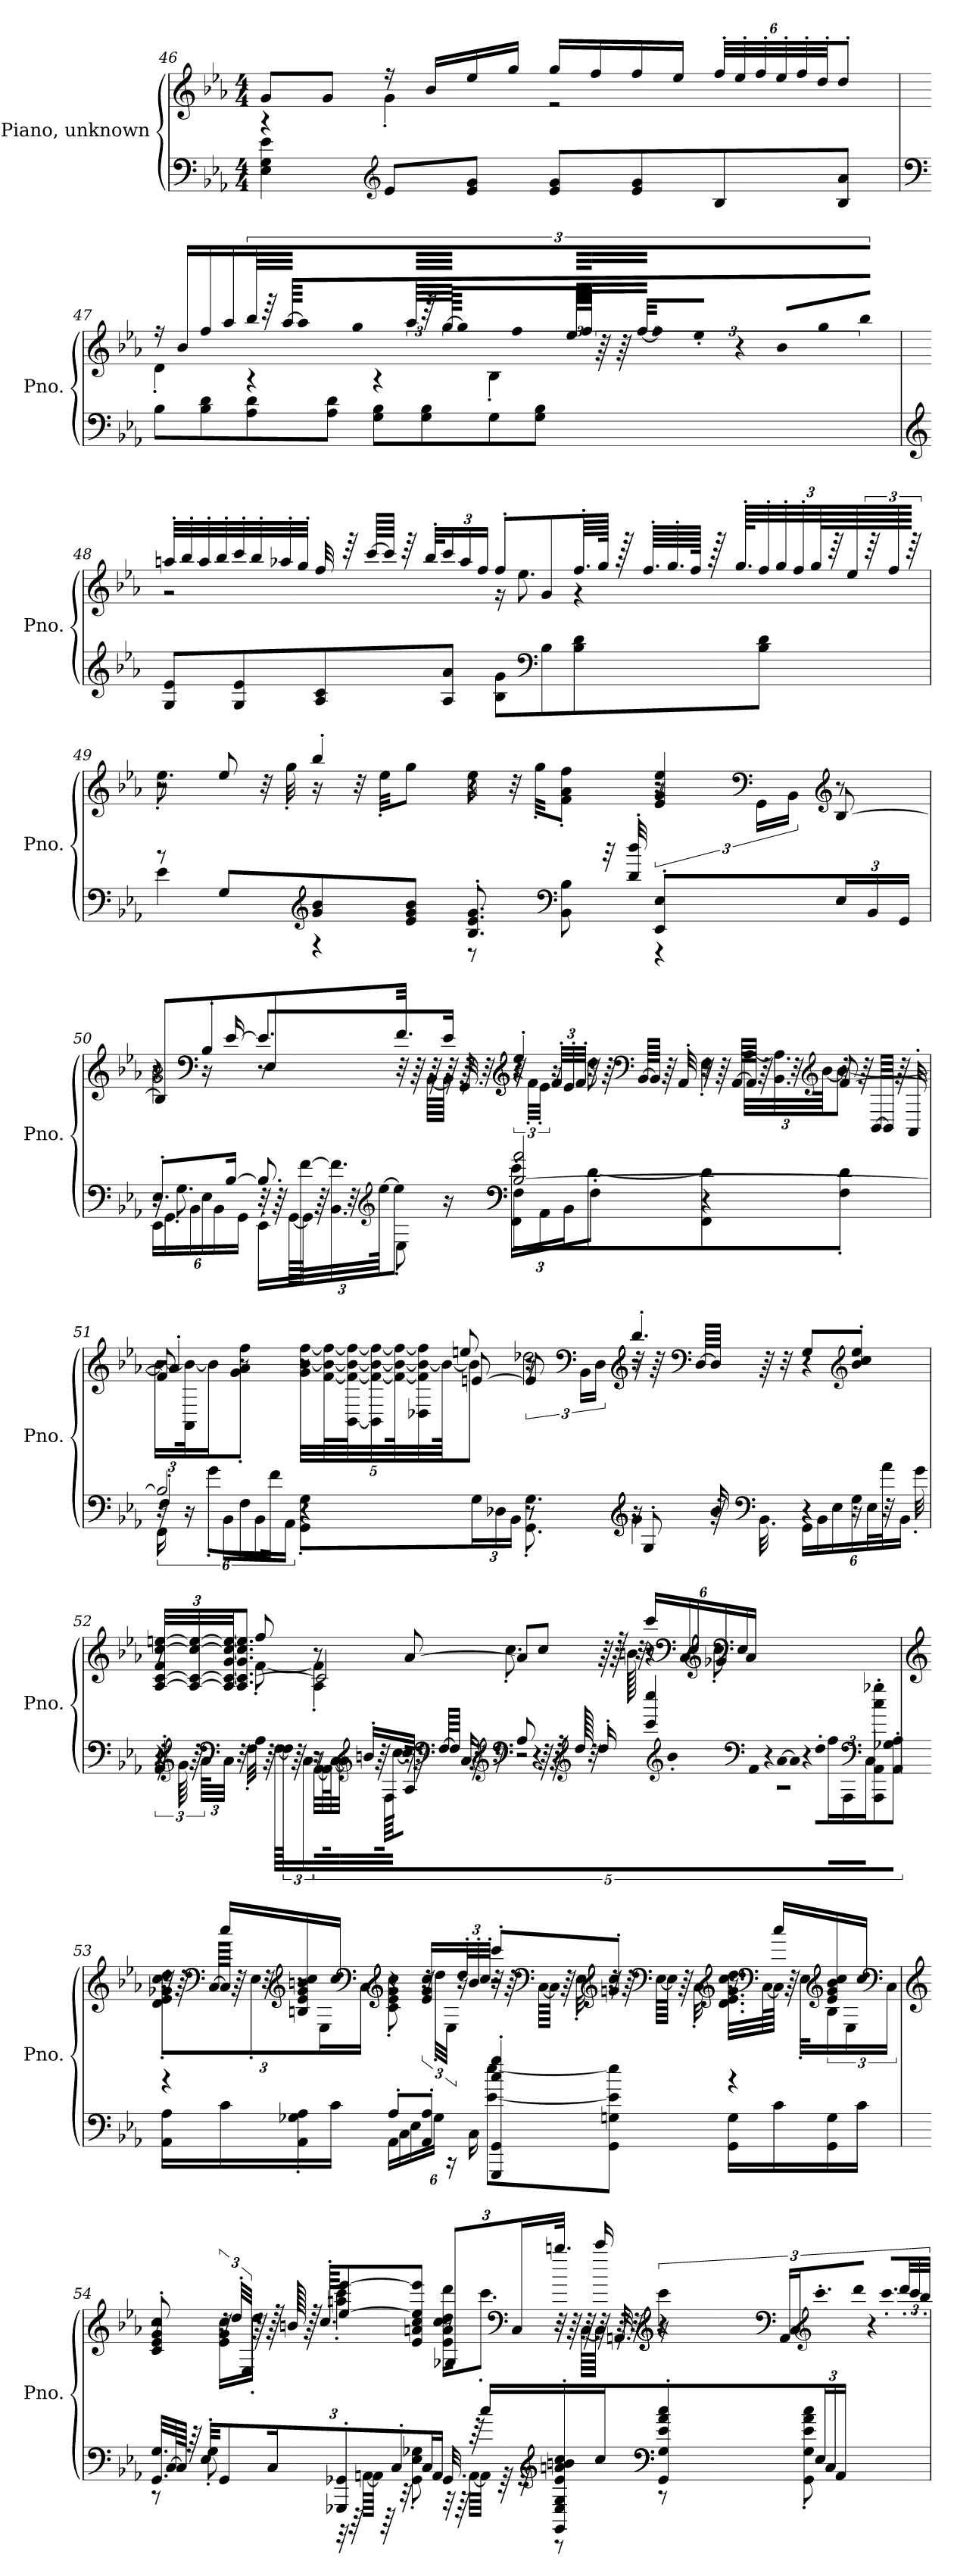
**kern	**kern
*part1	*part1
*staff2	*staff1
*I"Piano, unknown	*
*I'Pno.	*
*clefF4	*clefG2
*k[b-e-a-]	*k[b-e-a-]
*M4/4	*M4/4
=46	=46
*	*^
4E-\ 4G\ 4e-\	8g/L	4r
.	8g/J	.
*clefG2	*	*
8e-/L	16r	4g'\
.	16b-/LL	.
8e-/ 8g/J	16ee-/	.
.	16gg/JJ	.
8e-/ 8g/L	16gg/LL	2r
.	16ff/	.
8e-/ 8g/	16ff/	.
.	16ee-/JJ	.
*	*Xbrackettup	*
8B-/	48ff'/LLL	.
.	48ee-'/	.
.	48ff'/	.
.	48ee-'/	.
.	48ff'/	.
.	48dd'/JJ	.
8B-/ 8a-/J	8dd'/J	.
!!LO:PB:g=z	!!
=47	=47	=47
*clefF4	*	*
8B-\L	16r	4d'\
.	16b-/LL	.
8B-\ 8d\	16ff/	.
.	16aa-/	.
*	*brackettup	*
8A-\ 8d\	96bb-/JJkk	4r
.	96r	.
.	[96aa-/KLLL	.
.	32aa-/J]	.
.	16gg/	.
8A-\ 8d\J	96aa-/JJkk	.
.	96r	.
.	[96gg/KLLL	.
.	32gg/J]	.
.	16ff/	.
8G\ 8B-\L	96ee-/LL	4r
.	96ff/JJJJ	.
.	96r	.
.	96r	.
.	[48ff/KLL	.
.	16ff/J]	.
8G\ 8B-\	8ee-'/J	.
8G\	16r	4B-'\
.	16b-/LL	.
8G\ 8B-\J	16gg/	.
.	16bb-/JJ	.
!!LO:LB:g=z	!!
=48	=48	=48
*clefG2	*	*
8G/ 8e-/L	32aan'/LLL	2r
.	32bb-'/	.
.	32aa'/	.
.	32bb-'/	.
8G/ 8e-/	32ccc'/	.
.	32bb-'/	.
.	32aa-X'/	.
.	32gg'/JJJ	.
8A-/ 8c/	32ff/	.
.	64r	.
.	[64ccc/LLLL	.
.	64ccc/JJJJ]	.
.	64r	.
.	32bb-'/KLL	.
*	*Xbrackettup	*
8A-/ 8a-/J	24ccc/	.
.	24aa-/	.
.	24ff/JJ	.
8B-\ 8g\L	8ff'/L	16r
.	.	8.ee-\
*clefF4	*	*
8B-\	8g/	.
8B-\ 8d\	64.ff'/LLL	4r
.	128gg/JJJJk	.
.	128r	.
.	64.ff'/LLLL	.
.	64.gg'/	.
.	128ff/JJJJk	.
.	128r	.
.	64.gg'/KLLL	.
8B-\ 8d\J	48ff'/	.
.	48gg'/	.
.	48ff'/	.
*	*brackettup	*
.	96gg/JJJk	.
.	96r	.
.	96ee-/	.
.	96r	.
.	96ff/	.
.	96r	.
!!LO:LB:g=z
=49	=49	=49
*^	*	*^
8r	4e-\	2r	8.ee-'\	8r
8G/L	.	.	.	8ee-/
.	.	.	32r	.
.	.	.	32gg'\	.
*clefG2	*	*	*	*
8g/ 8b-/	4r	.	16r	4bb-'/
.	.	.	32r	.
.	.	.	32ee-'\KKL	.
8e-/ 8g/ 8b-/J	.	.	8gg\J	.
8.B-/' 8.e-/' 8.g/'	8r	4r	16ee-\	4r
.	.	.	32r	.
.	.	.	32gg'\KKL	.
*clefF4	*	*	*	*
.	8BB-\ 8B-\	.	8f\' 8a-\' 8ff\'J	.
32r	.	.	.	.
32d/' 32dd/'	.	.	.	.
8EE-/' 8E-/'L	4r	4e-/ 4g/ 4ee-/	24r	8r
*	*	*clefF4	*	*
.	.	.	24GG\LL	.
.	.	.	24BB-\JJ	.
*	*	*clefG2	*	*
*Xbrackettup	*	*	*	*
24E-/L	.	.	8r	[8B-/
24BB-/	.	.	.	.
24GG/JJ	.	.	.	.
!!LO:LB:g=z
=50	=50	=50	=50	=50
*	*^	*	*	*^
8.E-'/L	16r	24EE-\LL	8r	2g\ 2b-\	8B-/L]	4r
.	.	24GG\	.	.	.	.
.	8.G'\	.	.	.	.	.
.	.	24BB-\	.	.	.	.
*	*	*	*clefF4	*	*	*
.	.	24E-\	16r	.	8B-'/	.
.	.	24BB-\	.	.	.	.
[16B-/Jk	.	.	[16e-/	.	.	.
.	.	24GG\JJ	.	.	.	.
8.B-/]	32r	16EE-'\LL	8.e-/L]	.	8E-/	8r
.	64r	.	.	.	.	.
.	[64GG\LLLL	.	.	.	.	.
.	64GG\JJJJ]	[48f\L	.	.	.	.
.	64r	.	.	.	.	.
.	.	48.BB-\ 48.f\]	.	.	.	.
.	32r	.	.	.	.	.
*clefG2	*	*	*	*	*	*
.	.	[96ee-\JJK	.	.	.	.
.	8E-'\	8ee-\J]	.	.	32.f/Jkk	32r
.	.	.	.	.	.	64r
.	.	.	.	.	64r	[64BB-\LLLL
16r	.	.	16e-/Jk	.	64r	64BB-\JJJJ]
.	.	.	.	.	32.GG/	64r
.	.	.	.	.	.	32r
*clefF4	*	*	*clefG2	*	*	*
[2B-/ 2a-/	8F\L	24FF\' 24e-\'LL	4ee-'/	48r	16r	4r
.	.	.	.	48f'\LLL	.	.
.	.	24AA-\	.	48e-'\JJJ	.	.
*	*	*	*	*	*Xbrackettup	*
.	.	.	.	16r	48f'/LLL	.
.	.	24BB-\J	.	.	48e-'/	.
.	.	.	.	.	48f'/JJJ	.
.	[8d\	8F'\J	.	8dd\	32r	.
.	.	.	.	.	64r	.
*	*	*	*clefF4	*	*	*
.	.	.	.	.	[64BB-/LLLL	.
.	.	.	.	.	64BB-/JJJJ]	.
.	.	.	.	.	64r	.
.	.	.	.	.	32AA-'/	.
.	8FF\ 8d\]	4r	8r	16r	32r	4F'\
.	.	.	.	.	64r	.
.	.	.	.	.	[64AA-/LLLL	.
.	.	.	.	[48A-\LLL	64AA-/JJJJ]	.
.	.	.	.	.	64r	.
.	.	.	.	48.BB-\ 48.A-\]	.	.
.	.	.	.	.	32r	.
*	*	*	*clefG2	*	*	*
.	.	.	.	[96b-\JJK	.	.
.	8F\' 8d\'J	.	[8f/	8b-\J_	32r	.
.	.	.	.	.	64r	.
.	.	.	.	.	[64BB-/LLLL	.
.	.	.	.	.	64BB-/JJJJ]	.
.	.	.	.	.	64r	.
.	.	.	.	.	32AA-'/	.
!!LO:LB:g=z	!!	!!	!!
=51	=51	=51	=51	=51	=51	=51
*	*	*^	*	*	*	*
*	*	*	*brackettup	*	*	*	*
2B-/]	16r	4F'/	24FF\	8f/]	24b-\LL_	4a-'/	2r
.	.	.	24r	.	48AA-\ 48b-\_K	.	.
.	8g'\L	.	.	.	16b-\J]	.	.
.	.	.	24BB-\LL	.	.	.	.
*	*	*	*Xbrackettup	*	*	*	*
.	.	.	24F\	8r	8g\' 8a-\' 8ff\'J	.	.
.	.	.	24BB-\	.	.	.	.
.	16f\Jk	.	.	.	.	.	.
.	.	.	24AA-\JJ	.	.	.	.
.	4r	4r	8GG\' 8G\'L	8r	40g\ [40b-\ [40ff\LLL	8r	.
.	.	.	.	.	[80f\ 80b-\_ 80ff\_L	.	.
.	.	.	.	.	[80BB-\ 80f\_ 80b-\_ 80ff\_J	.	.
.	.	.	.	.	40BB-\] 40f\_ 40b-\_ 40ff\_	.	.
.	.	.	.	.	80f\_ 80b-\_ 80ff\_K	.	.
.	.	.	.	.	40D-X\ 40f\] 40b-\_ 40ff\]	.	.
.	.	.	.	.	80b-\JJK_	.	.
.	.	.	24G\L	[8en/	8b-\J]	8een/	.
.	.	.	24D-X\	.	.	.	.
.	.	.	24BB-\JJ	.	.	.	.
*	*	*	*	*	*brackettup	*	*
8r	8r	8r	8.GG\' 8.G\'	8e/]	24r	8r	2dd-X\
*	*	*	*	*clefF4	*	*	*
.	.	.	.	.	24BB-\LL	.	.
.	.	.	.	.	24D-\JJ	.	.
*clefG2	*	*	*	*clefG2	*	*	*
16r	4g\	8G'/	.	4.bb-'/	8r	32r	.
.	.	.	.	.	.	64r	.
*	*	*	*	*clefF4	*	*	*
.	.	.	.	.	.	[64D-/LLLL	.
16b-/	.	.	64r	.	.	64D-/JJJJ]	.
*clefF4	*	*	*	*	*	*	*
.	.	.	32.BB-\	.	.	64r	.
.	.	.	.	.	.	32r	.
4r	.	4r	24GG\LL	.	4r	8G/L	.
.	.	.	24BB-\	.	.	.	.
.	.	.	24E-\	.	.	.	.
*	*	*	*	*clefG2	*	*	*
.	16r	.	24G\	.	.	8b-/' 8cc/' 8ee/'J	.
.	.	.	48E-\L	.	.	.	.
.	32r	.	48a-\J	.	.	.	.
.	.	.	24BB-\JJ	.	.	.	.
.	32g'\	.	.	.	.	.	.
*	*v	*v	*v	*	*	*	*
*	*	*	*	*v	*v
!!LO:LB:g=z
=52	=52	=52	=52	=52
*	*brackettup	*	*	*Xbrackettup
*	*^	*	*	*
4AA-'/	96r	4r	8r	8r	[48A-/ [48c/ 48f/ [48cc/ [48een/LLL
*clefG2	*	*	*	*	*
.	96g\	.	.	.	.
.	96r	.	.	.	48A-/_ 48c/_ 48cc/_ 48ee/_
*	*Xbrackettup	*	*	*	*
.	96a-\KLLL	.	.	.	.
*clefF4	*	*	*	*	*
.	48C\JJJ	.	.	.	48A-/_ 48c/_ [48g/ 48cc/_ 48ee/_JJ
.	32r	.	.	.	8.A-/] 8.c/_ 8.g/] 8.cc/] 8.ee/]J
.	32F'\LLL	.	.	.	.
.	32A-\JJJ	.	8ff/	[8f'\	.
.	64r	.	.	.	.
.	[64F\LLLL	.	.	.	.
*	*brackettup	*	*	*	*
.	96F\JJJJ]	.	.	.	.
.	96r	.	.	.	.
.	24C\	.	.	.	.
16r	[40AA-\LLL	8r	8r	4A-\' 4f\]'	2c/]
.	80AA-\L]	.	.	.	.
.	[80C\J	.	.	.	.
.	40C\JJJ]	.	.	.	.
*clefG2	*	*	*	*	*
16bn'/LL	.	.	.	.	.
.	80r	.	.	.	.
.	80F\KLLL	.	.	.	.
.	[40cc\J	.	.	.	.
32A-/JJk	16cc\JJ]	16r	[8a-/	.	.
64r	.	.	.	.	.
*clefF4	*	*	*	*	*
[64F/LLLL	.	.	.	.	.
64F/JJJJ]	32r	16C/	.	.	.
64r	.	.	.	.	.
*clefG2	*	*	*	*	*
32r	32b'\	.	.	.	.
*clefF4	*	*	*	*	*
8A-/	32AA-\	2r	8a-/L]	8.cc'\	.
.	64r	.	.	.	.
.	[64C\LLLL	.	.	.	.
.	64C\JJJJ]	.	.	.	.
.	64r	.	.	.	.
.	32F'\KLL	.	.	.	.
*	*Xbrackettup	*	*	*	*
64r	24A-\	.	8cc/J	.	.
128r	.	.	.	.	.
*clefG2	*	*	*	*	*
128dd/	.	.	.	.	.
32r	.	.	.	.	.
.	24F\	.	.	.	.
16dd'/	.	.	.	64r	.
.	.	.	.	128r	.
*clefF4	*	*	*	*	*
.	24C\J	.	.	.	.
.	.	.	.	128bn\	.
.	.	.	.	32r	.
4e-/ 4ee-/	8AAA-\' 8AA-\' 8cc\' 8gg-X\'	.	4r	8r	24ccc/LL
*	*	*	*clefF4	*	*
.	.	.	.	.	24C/
.	.	.	.	.	24E-/
*	*	*	*clefG2	*	*
.	8AA-\' 8G-X\' 8A-\'J	.	.	8cc'\	24g-X/
*	*	*	*clefF4	*	*
.	.	.	.	.	24E-/
.	.	.	.	.	24C/JJ
*v	*v	*v	*	*	*
!!LO:PB:g=z	!!	!!
=53	=53	=53	=53
*	*clefG2	*	*
*^	*	*	*
4r	16AA-\ 16A-\LL	16r	12d\' 12e-\' 12g-X\' 12cc\' 12dd\'L	32r
.	.	.	.	64r
*	*	*clefF4	*	*
.	.	.	.	[64C/LLLL
.	16c\	16cc/LL	.	64C/JJJJ]
.	.	.	.	64r
.	.	.	12E-'\	.
.	.	.	.	32r
*	*	*clefG2	*	*
.	16AA-\' 16G-X\' 16A-\'	16Bn/ 16e-/ 16g-/ 16bn/ 16cc/	.	8r
.	.	.	24E-\L	.
.	16c\JJ	16cc/JJ	.	.
*	*	*clefF4	*	*
.	.	.	24C\JJ	.
*	*	*clefG2	*	*
8A-'/L	24AA-\LL	8r	8c\' 8e-\' 8g-\' 8cc\'	4r
.	24C\	.	.	.
.	24E-\	.	.	.
*	*brackettup	*	*brackettup	*
8AA-/' 8A-/'J	24G-\JJ	16e-/ 16g-/ 16cc/LL	48r	.
.	.	.	48dd'\LLL	.
.	24r	.	48E-\JJJ	.
*	*	*Xbrackettup	*	*
.	.	48dd'/L	16r	.
.	24C\	48b'/	.	.
.	.	48cc'/JJJ	.	.
4GGG/' 4GG/' 4cc/' 4gg/'	[8e-\ [8ee-\L	8ccc'/L	32r	2r
.	.	.	64r	.
*	*	*clefF4	*	*
.	.	.	[64C\LLLL	.
.	.	.	64C\JJJJ]	.
.	.	.	64r	.
.	.	.	32E-'\	.
*	*	*clefG2	*	*
.	8GG\ 8Gn\ 8e-\] 8ee-\]J	8gn/' 8cc/'J	32r	.
.	.	.	64r	.
*	*	*clefF4	*	*
.	.	.	[64E-\LLLL	.
.	.	.	64E-\JJJJ]	.
.	.	.	64r	.
.	.	.	32C'\	.
*	*	*clefG2	*	*
4r	16GG\ 16G\LL	16r	32.d\ 32.e-\ 32.g\ 32.cc\ 32.dd\LLL	.
*	*	*clefF4	*	*
.	.	.	[64C\L	.
.	16c\	16cc/LL	64C\JJJJ]	.
.	.	.	64r	.
.	.	.	32E-'\KLL	.
*	*	*clefG2	*	*
.	16GG\ 16G\	16e-/ 16g/ 16b/ 16cc/	24B\	.
.	.	.	24E-\	.
.	16c\JJ	16cc/JJ	.	.
*	*	*clefF4	*	*
.	.	.	24C\JJ	.
*	*	*v	*v	*v
!!LO:LB:g=z
=54	=54	=54
*	*	*clefG2
*	*	*^
*	*	*	*^
*	*	*	*	*^
32.GG/ 32.G/LLL	8r	2r	8r	8c/' 8e-/' 8g/' 8cc/'	2r
[64C/L	.	.	.	.	.
64C/JJJJ]	.	.	.	.	.
64r	.	.	.	.	.
32E-'/KKL	.	.	.	.	.
*Xbrackettup	*	*	*	*brackettup	*
12GG/	8G'\	.	16e-\ 16g\ 16cc\LL	48r	.
.	.	.	.	48dd'/LLL	.
.	.	.	.	48E-/JJJ	.
.	.	.	16dd'\JJ	64r	.
.	.	.	.	128r	.
24C/K	.	.	.	.	.
.	.	.	.	128bn/	.
.	.	.	.	128r	.
.	.	.	.	64.cc'/KKKL	.
12GGG-X/' 12GG-X/'	32r	.	4aan\' 4ccc\'	[8ee-/ [8eee-/	.
.	64r	.	.	.	.
.	[64AAn\LLLL	.	.	.	.
.	64AA\JJJJ]	.	.	.	.
.	64r	.	.	.	.
12C'/	.	.	.	.	.
.	32r	.	.	.	.
.	8GG-\' 8E-\' 8G-X\'	.	.	8e-/ 8an/ 8cc/ 8ee-/] 8eee-/]J	.
24C/L	.	.	.	.	.
24AA/JJ	.	.	.	.	.
*	*	*	*	*Xbrackettup	*
32.GG-/	32r	8r	16e-\ 16a\ 16cc\ 16dd\ 16ddd\KL	12G-X/L	8r
.	64r	.	.	.	.
64r	[64AA\LLLL	.	.	.	.
16cc/LL	64AA\JJJJ]	.	8.ccc'\J	.	.
.	64r	.	.	.	.
*	*	*clefF4	*	*	*
.	.	.	.	24C/L	.
.	32r	.	.	.	.
*clefG2	*	*	*	*	*
16GG-/' 16E-/' 16G-/' 16e-/' 16an/' 16bn/' 16cc/'	8r	16r	.	32.bbn/JJk	32r
.	.	.	.	.	64r
.	.	.	.	64r	[64C\LLLL
16cc/J	.	16ccc/	.	64r	64C\JJJJ]
.	.	.	.	32.AAn/	64r
.	.	.	.	.	32r
*clefF4	*	*clefG2	*	*	*
*	*	*	*	*brackettup	*
8GG-/' 8G-/' 8e-/' 8a/' 8cc/'	8r	4r	4ccc'\	24r	4r
*	*	*clefF4	*	*	*
.	.	.	.	24AA/LL	.
.	.	.	.	24C/	.
*	*	*clefG2	*	*	*
24E-/L	8GG-\' 8G-\' 8e-\' 8a\' 8cc\'	.	.	64.ccc'/LL	.
.	.	.	.	128ddd/JJJJk	.
.	.	.	.	128r	.
.	.	.	.	64.ccc'/KLLL	.
24C/	.	.	.	.	.
*	*	*	*	*Xbrackettup	*
.	.	.	.	48ddd'/	.
24AA/JJ	.	.	.	48ccc'/	.
.	.	.	.	48bb'/JJJ	.
*v	*v	*	*	*	*
*	*v	*v	*v	*v
=	=
*-	*-
